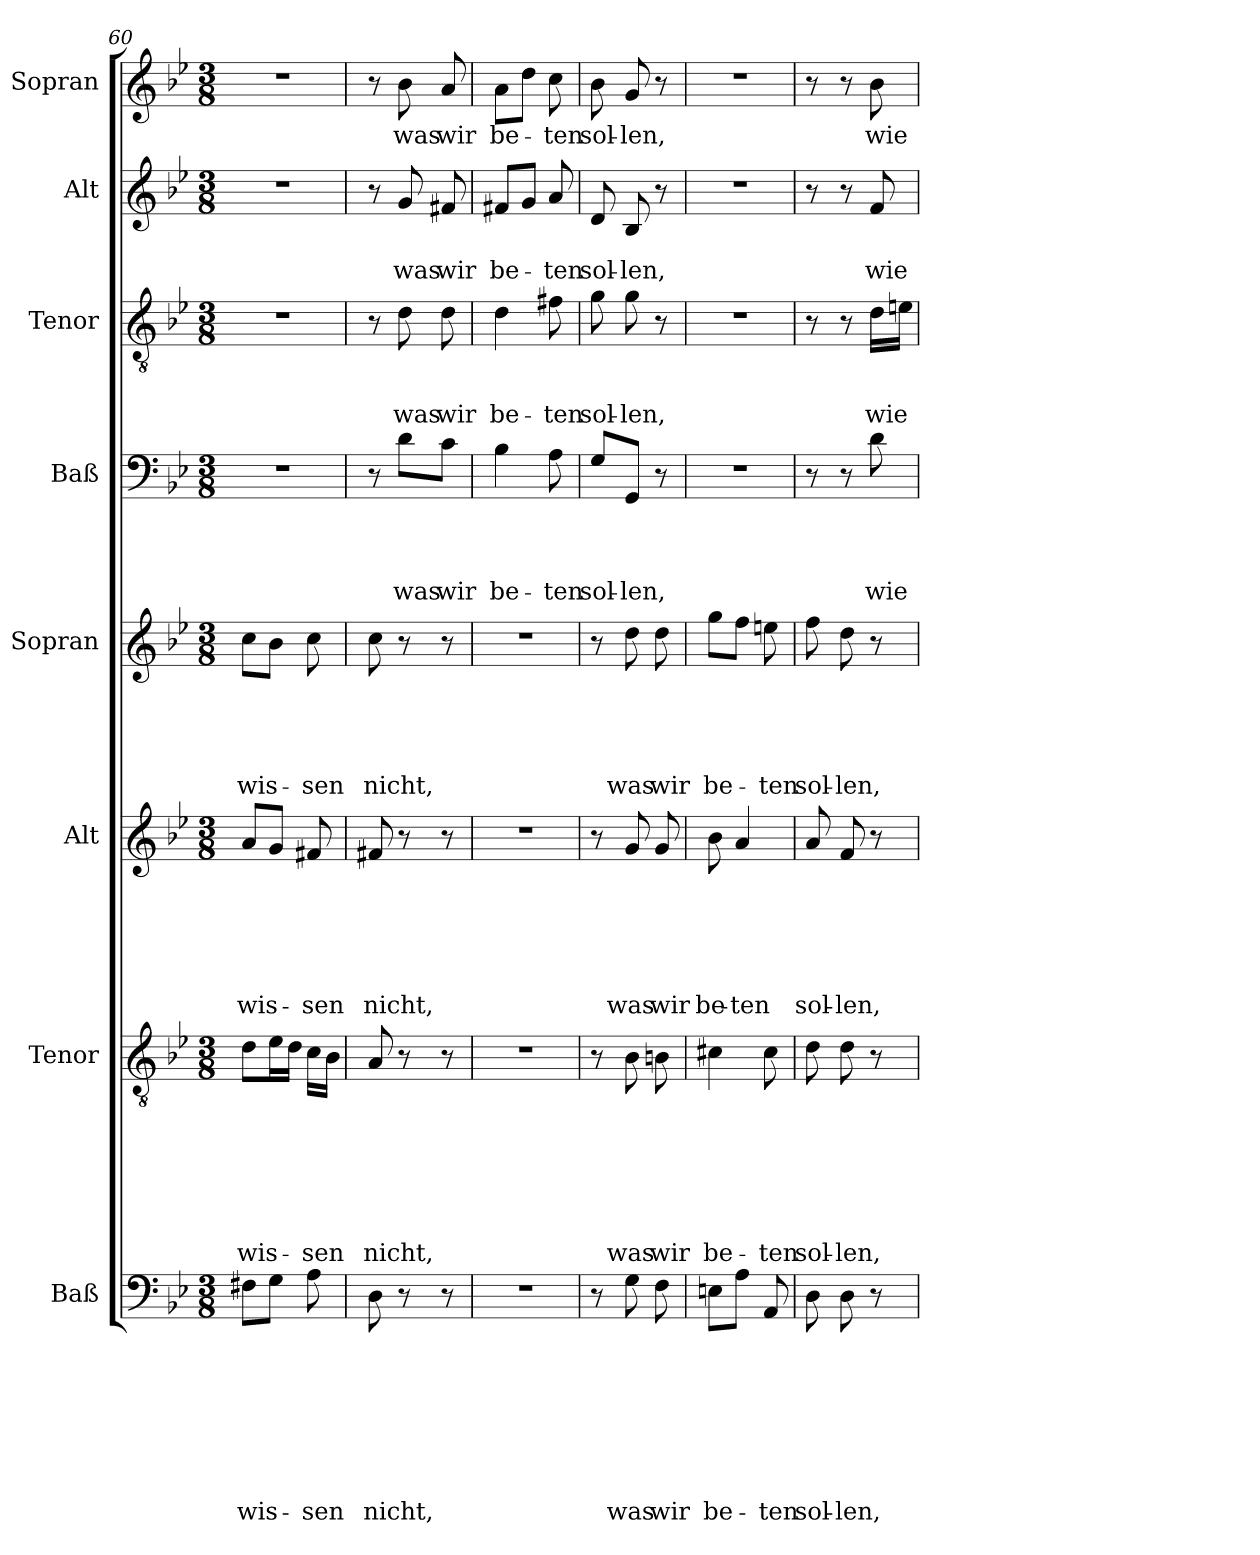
**kern	**text	**text	**text	**text	**text	**text	**text	**text	**kern	**text	**text	**text	**text	**text	**text	**text	**kern	**text	**text	**text	**text	**text	**text	**kern	**text	**text	**text	**text	**text	**kern	**text	**text	**text	**text	**kern	**text	**text	**text	**kern	**text	**text	**kern	**text
*part8	*part8	*part8	*part8	*part8	*part8	*part8	*part8	*part8	*part7	*part7	*part7	*part7	*part7	*part7	*part7	*part7	*part6	*part6	*part6	*part6	*part6	*part6	*part6	*part5	*part5	*part5	*part5	*part5	*part5	*part4	*part4	*part4	*part4	*part4	*part3	*part3	*part3	*part3	*part2	*part2	*part2	*part1	*part1
*staff8	*staff8	*staff8	*staff8	*staff8	*staff8	*staff8	*staff8	*staff8	*staff7	*staff7	*staff7	*staff7	*staff7	*staff7	*staff7	*staff7	*staff6	*staff6	*staff6	*staff6	*staff6	*staff6	*staff6	*staff5	*staff5	*staff5	*staff5	*staff5	*staff5	*staff4	*staff4	*staff4	*staff4	*staff4	*staff3	*staff3	*staff3	*staff3	*staff2	*staff2	*staff2	*staff1	*staff1
*I"Baß	*	*	*	*	*	*	*	*	*I"Tenor	*	*	*	*	*	*	*	*I"Alt	*	*	*	*	*	*	*I"Sopran	*	*	*	*	*	*I"Baß	*	*	*	*	*I"Tenor	*	*	*	*I"Alt	*	*	*I"Sopran	*
*clefF4	*	*	*	*	*	*	*	*	*clefGv2	*	*	*	*	*	*	*	*clefG2	*	*	*	*	*	*	*clefG2	*	*	*	*	*	*clefF4	*	*	*	*	*clefGv2	*	*	*	*clefG2	*	*	*clefG2	*
*k[b-e-]	*	*	*	*	*	*	*	*	*k[b-e-]	*	*	*	*	*	*	*	*k[b-e-]	*	*	*	*	*	*	*k[b-e-]	*	*	*	*	*	*k[b-e-]	*	*	*	*	*k[b-e-]	*	*	*	*k[b-e-]	*	*	*k[b-e-]	*
*B-:	*	*	*	*	*	*	*	*	*B-:	*	*	*	*	*	*	*	*B-:	*	*	*	*	*	*	*B-:	*	*	*	*	*	*B-:	*	*	*	*	*B-:	*	*	*	*B-:	*	*	*B-:	*
*M3/8	*	*	*	*	*	*	*	*	*M3/8	*	*	*	*	*	*	*	*M3/8	*	*	*	*	*	*	*M3/8	*	*	*	*	*	*M3/8	*	*	*	*	*M3/8	*	*	*	*M3/8	*	*	*M3/8	*
=60	=60	=60	=60	=60	=60	=60	=60	=60	=60	=60	=60	=60	=60	=60	=60	=60	=60	=60	=60	=60	=60	=60	=60	=60	=60	=60	=60	=60	=60	=60	=60	=60	=60	=60	=60	=60	=60	=60	=60	=60	=60	=60	=60
8F#X!\L	.	.	.	.	.	.	.	wis-	8d!\L	.	.	.	.	.	.	wis-	8a!/L	.	.	.	.	.	wis-	8cc!\L	.	.	.	.	wis-	4.r	.	.	.	.	4.r	.	.	.	4.r	.	.	4.r	.
8G!\J	.	.	.	.	.	.	.	.	16e-!\L	.	.	.	.	.	.	.	8g!/J	.	.	.	.	.	.	8b-!\J	.	.	.	.	.	.	.	.	.	.	.	.	.	.	.	.	.	.	.
.	.	.	.	.	.	.	.	.	16d!\JJ	.	.	.	.	.	.	.	.	.	.	.	.	.	.	.	.	.	.	.	.	.	.	.	.	.	.	.	.	.	.	.	.	.	.
8A!\	.	.	.	.	.	.	.	-sen	16c!\LL	.	.	.	.	.	.	-sen	8f#X!/	.	.	.	.	.	-sen	8cc!\	.	.	.	.	-sen	.	.	.	.	.	.	.	.	.	.	.	.	.	.
.	.	.	.	.	.	.	.	.	16B-!\JJ	.	.	.	.	.	.	.	.	.	.	.	.	.	.	.	.	.	.	.	.	.	.	.	.	.	.	.	.	.	.	.	.	.	.
=61	=61	=61	=61	=61	=61	=61	=61	=61	=61	=61	=61	=61	=61	=61	=61	=61	=61	=61	=61	=61	=61	=61	=61	=61	=61	=61	=61	=61	=61	=61	=61	=61	=61	=61	=61	=61	=61	=61	=61	=61	=61	=61	=61
8D!\	.	.	.	.	.	.	.	nicht,	8A!/	.	.	.	.	.	.	nicht,	8f#X!/	.	.	.	.	.	nicht,	8cc!\	.	.	.	.	nicht,	8r	.	.	.	.	8r	.	.	.	8r	.	.	8r	.
8r	.	.	.	.	.	.	.	.	8r	.	.	.	.	.	.	.	8r	.	.	.	.	.	.	8r	.	.	.	.	.	8d!\L	.	.	.	was	8d!\	.	.	was	8g!/	.	was	8b-!\	was
8r	.	.	.	.	.	.	.	.	8r	.	.	.	.	.	.	.	8r	.	.	.	.	.	.	8r	.	.	.	.	.	8c!\J	.	.	.	wir	8d!\	.	.	wir	8f#X!/	.	wir	8a!/	wir
=62	=62	=62	=62	=62	=62	=62	=62	=62	=62	=62	=62	=62	=62	=62	=62	=62	=62	=62	=62	=62	=62	=62	=62	=62	=62	=62	=62	=62	=62	=62	=62	=62	=62	=62	=62	=62	=62	=62	=62	=62	=62	=62	=62
4.r	.	.	.	.	.	.	.	.	4.r	.	.	.	.	.	.	.	4.r	.	.	.	.	.	.	4.r	.	.	.	.	.	4B-!\	.	.	.	be-	4d!\	.	.	be-	8f#X!/L	.	be-	8a!\L	be-
.	.	.	.	.	.	.	.	.	.	.	.	.	.	.	.	.	.	.	.	.	.	.	.	.	.	.	.	.	.	.	.	.	.	.	.	.	.	.	8g!/J	.	.	8dd!\J	.
.	.	.	.	.	.	.	.	.	.	.	.	.	.	.	.	.	.	.	.	.	.	.	.	.	.	.	.	.	.	8A!\	.	.	.	-ten	8f#X!\	.	.	-ten	8a!/	.	-ten	8cc!\	-ten
=63	=63	=63	=63	=63	=63	=63	=63	=63	=63	=63	=63	=63	=63	=63	=63	=63	=63	=63	=63	=63	=63	=63	=63	=63	=63	=63	=63	=63	=63	=63	=63	=63	=63	=63	=63	=63	=63	=63	=63	=63	=63	=63	=63
8r	.	.	.	.	.	.	.	.	8r	.	.	.	.	.	.	.	8r	.	.	.	.	.	.	8r	.	.	.	.	.	8G!/L	.	.	.	sol-	8g!\	.	.	sol-	8d!/	.	sol-	8b-!\	sol-
8G!\	.	.	.	.	.	.	.	was	8B-!\	.	.	.	.	.	.	was	8g!/	.	.	.	.	.	was	8dd!\	.	.	.	.	was	8GG!/J	.	.	.	-len,	8g!\	.	.	-len,	8B-!/	.	-len,	8g!/	-len,
8F!\	.	.	.	.	.	.	.	wir	8Bn!\	.	.	.	.	.	.	wir	8g!/	.	.	.	.	.	wir	8dd!\	.	.	.	.	wir	8r	.	.	.	.	8r	.	.	.	8r	.	.	8r	.
=64	=64	=64	=64	=64	=64	=64	=64	=64	=64	=64	=64	=64	=64	=64	=64	=64	=64	=64	=64	=64	=64	=64	=64	=64	=64	=64	=64	=64	=64	=64	=64	=64	=64	=64	=64	=64	=64	=64	=64	=64	=64	=64	=64
8En!\L	.	.	.	.	.	.	.	be-	4c#X!\	.	.	.	.	.	.	be-	8b-!\	.	.	.	.	.	be-	8gg!\L	.	.	.	.	be-	4.r	.	.	.	.	4.r	.	.	.	4.r	.	.	4.r	.
8A!\J	.	.	.	.	.	.	.	.	.	.	.	.	.	.	.	.	4a!/	.	.	.	.	.	-ten	8ff!\J	.	.	.	.	.	.	.	.	.	.	.	.	.	.	.	.	.	.	.
8AA!/	.	.	.	.	.	.	.	-ten	8c#!\	.	.	.	.	.	.	-ten	.	.	.	.	.	.	.	8een!\	.	.	.	.	-ten	.	.	.	.	.	.	.	.	.	.	.	.	.	.
=65	=65	=65	=65	=65	=65	=65	=65	=65	=65	=65	=65	=65	=65	=65	=65	=65	=65	=65	=65	=65	=65	=65	=65	=65	=65	=65	=65	=65	=65	=65	=65	=65	=65	=65	=65	=65	=65	=65	=65	=65	=65	=65	=65
8D!\	.	.	.	.	.	.	.	sol-	8d!\	.	.	.	.	.	.	sol-	8a!/	.	.	.	.	.	sol-	8ff!\	.	.	.	.	sol-	8r	.	.	.	.	8r	.	.	.	8r	.	.	8r	.
8D!\	.	.	.	.	.	.	.	-len,	8d!\	.	.	.	.	.	.	-len,	8f!/	.	.	.	.	.	-len,	8dd!\	.	.	.	.	-len,	8r	.	.	.	.	8r	.	.	.	8r	.	.	8r	.
8r	.	.	.	.	.	.	.	.	8r	.	.	.	.	.	.	.	8r	.	.	.	.	.	.	8r	.	.	.	.	.	8d!\	.	.	.	wie	16d!\LL	.	.	wie	8f!/	.	wie	8b-!\	wie
.	.	.	.	.	.	.	.	.	.	.	.	.	.	.	.	.	.	.	.	.	.	.	.	.	.	.	.	.	.	.	.	.	.	.	16en!\JJ	.	.	.	.	.	.	.	.
=	=	=	=	=	=	=	=	=	=	=	=	=	=	=	=	=	=	=	=	=	=	=	=	=	=	=	=	=	=	=	=	=	=	=	=	=	=	=	=	=	=	=	=
*-	*-	*-	*-	*-	*-	*-	*-	*-	*-	*-	*-	*-	*-	*-	*-	*-	*-	*-	*-	*-	*-	*-	*-	*-	*-	*-	*-	*-	*-	*-	*-	*-	*-	*-	*-	*-	*-	*-	*-	*-	*-	*-	*-
